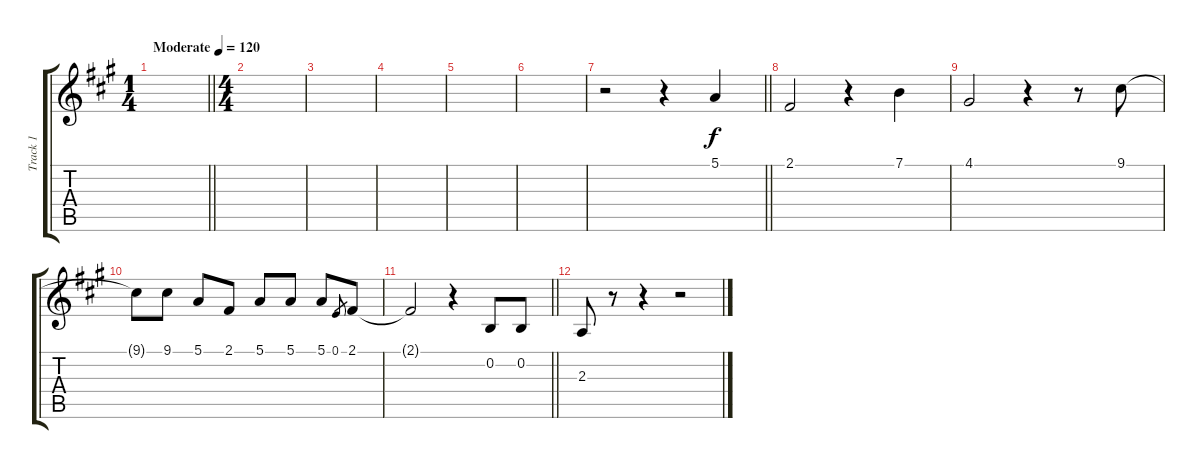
\track ("Track 1" "Track 1") {instrument tenorsax}
\staff {score tabs}
\tuning (E4 B3 G3 D3 A2 E2) {hide}
\ts (1 4)
\tempo (120 "Moderate")
\clef g2
\barLineRight lightlight
\ks a
|
\ts (4 4)
|
|
|
|
|
\barLineRight lightlight
r.2 r.4 5.1.4 |
2.1.2 r.4 7.1.4 |
4.1.2 r.4 r.8 9.1.8 |
9.1{t}.8 9.1.8 5.1.8 2.1.8 5.1.8 5.1.8 5.1.8 0.1.8{gr} 2.1.8 |
\barLineRight lightlight
2.1{t}.2 r.4 0.2.8 0.2.8 |
2.3.8 r.8 r.4 r.2
